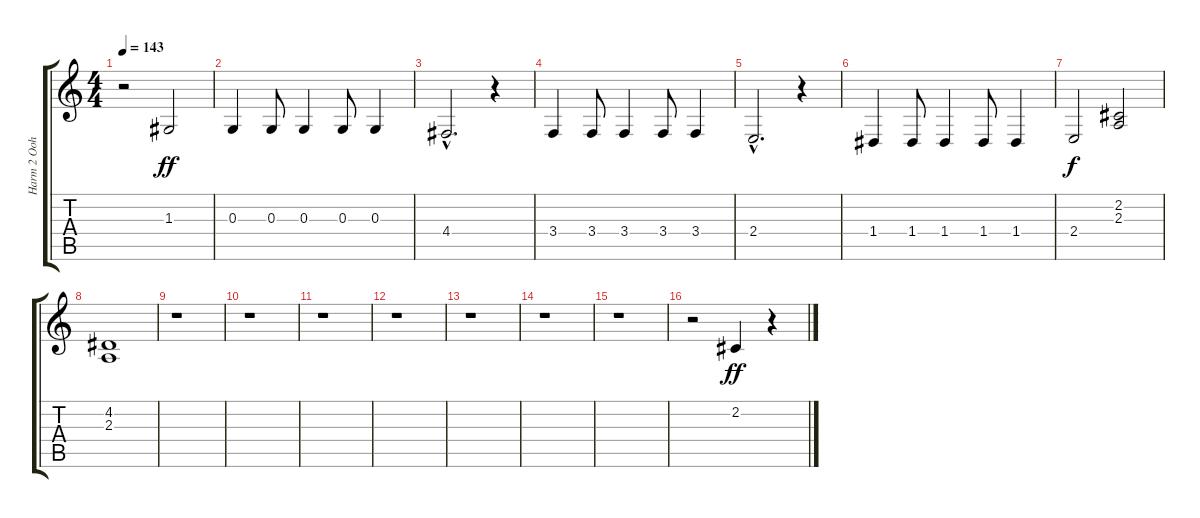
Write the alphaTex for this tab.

\track ("Harm 2 Ooh/Aahs" "Harm 2 Ooh") {instrument voiceoohs}
\staff {score tabs}
\tuning (E4 B3 G3 D3 A2 E2) {hide}
\ts (4 4)
\tempo 143
\clef g2
\ks c
r.2{dy f} 1.3.2{dy ff instrument voiceoohs} |
0.3.4 0.3.8 0.3.4 0.3.8 0.3.4 |
4.4{hac}.2{d} r.4 |
3.4.4 3.4.8 3.4.4 3.4.8 3.4.4 |
2.4{hac}.2{d} r.4 |
1.4.4 1.4.8 1.4.4 1.4.8 1.4.4 |
2.4.2{dy f instrument choiraahs} (2.2 2.3).2 |
(4.2 2.3).1 |
r.1 |
r.1 |
r.1 |
r.1 |
r.1 |
r.1 |
r.1 |
r.2 2.2.4{dy ff instrument voiceoohs} r.4
